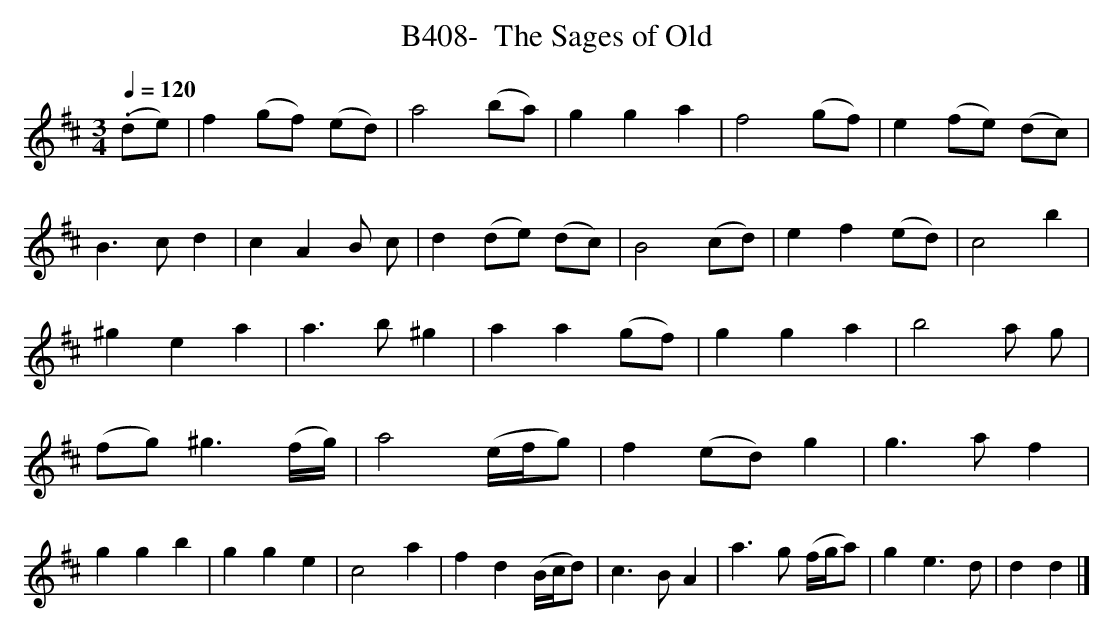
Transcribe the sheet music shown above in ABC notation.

X:1
T:B408-  The Sages of Old
Q:1/4=120
L:1/4
M:3/4
K:D
(.d/e/)|f(g/f/) (e/d/)|a2(b/a/)|gga|f2(g/f/)|\
e(f/e/) (d/c/)|B3/2c/d|cAB/ c/|d(d/e/) (d/c/)|\
B2(c/d/)|ef(e/d/)|c2b|^gea|\
a3/2b/^g|aa(g/f/)|gga|b2a/ g/|\
(f/g/)^g3/2(f/4g/4)|a2(e/4f/4g/)|f(e/d/)g|g3/2a/f|\
ggb|gge|c2a|fd(B/4c/4d/)|\
c3/2B/A|a3/2g/ (f/4g/4a/)|ge3/2d/|dd|]
